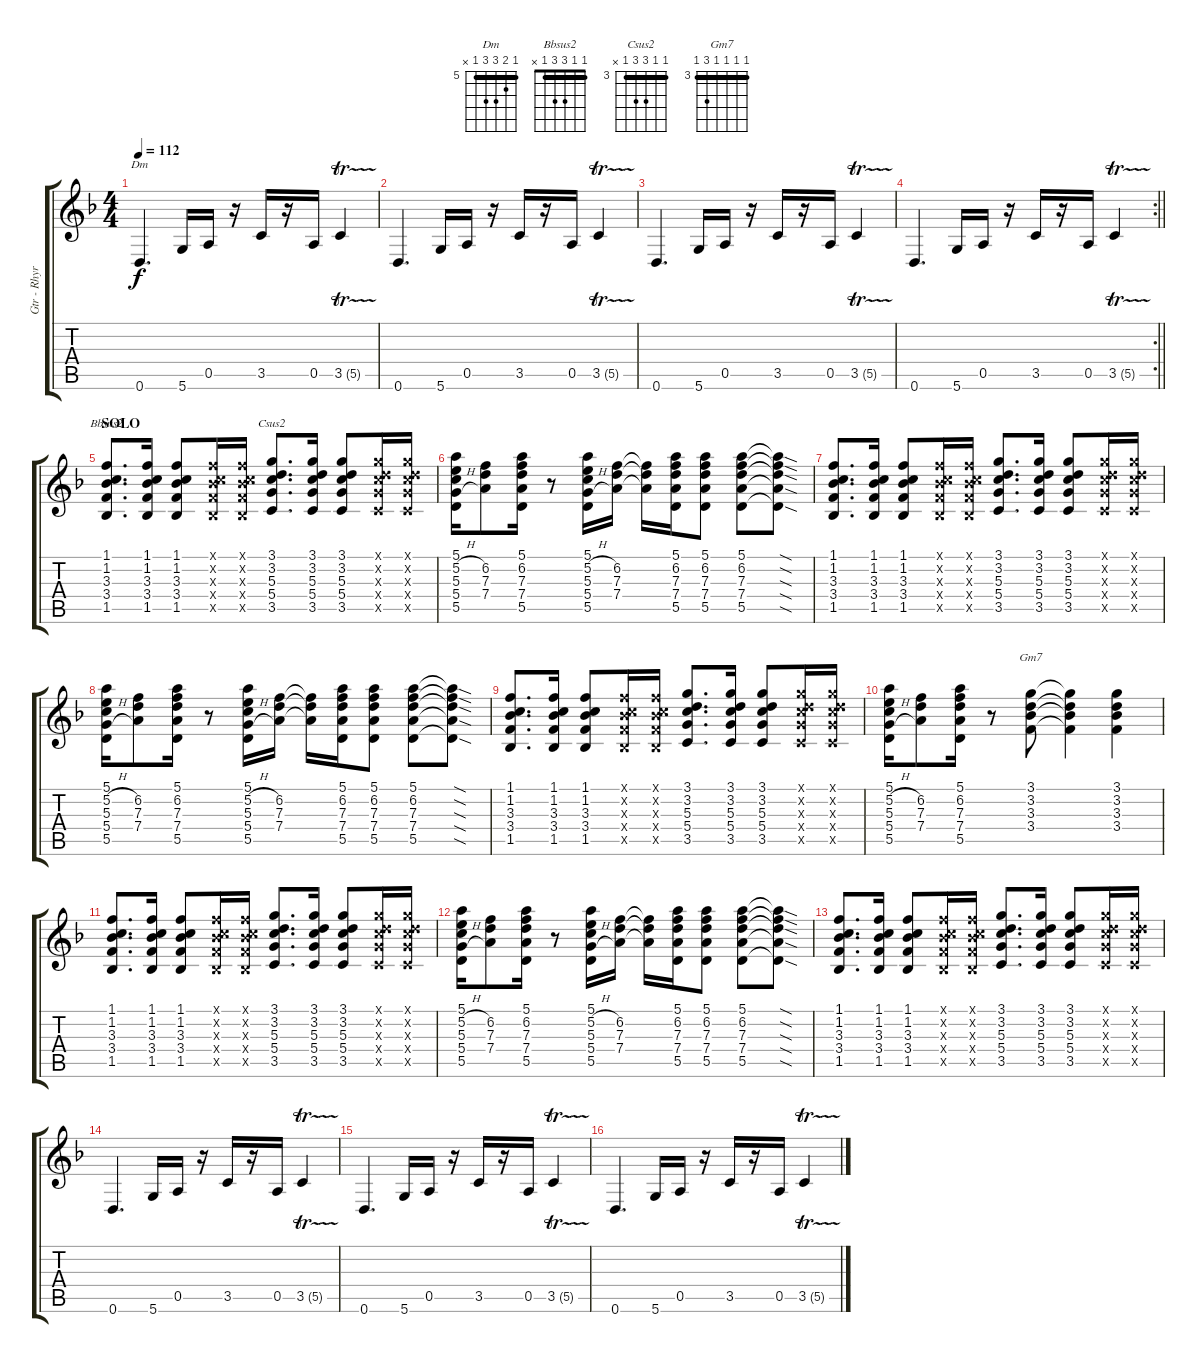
\track ("Gtr - Rhyrthm" "Gtr - Rhyr") {instrument overdrivenguitar}
\staff {score tabs}
\tuning (E4 B3 G3 D3 A2 D2) {hide}
\chord ("Dm" 5 6 7 7 5 x) {firstfret 5 barre 5}
\chord ("Bbsus2" 1 1 3 3 1 x) {barre 1}
\chord ("Csus2" 3 3 5 5 3 x) {firstfret 3 barre 3}
\chord ("Gm7" 3 3 3 3 5 3) {firstfret 3 barre 3}
\ts (4 4)
\tempo 112
\clef g2
\ks dminor
0.6.4{d ch "Dm" dy f} 5.6.16 0.5.16 r.16 3.5.16 r.16 0.5.16 3.5{tr (5 32)}.4 |
0.6.4{d} 5.6.16 0.5.16 r.16 3.5.16 r.16 0.5.16 3.5{tr (5 32)}.4 |
0.6.4{d} 5.6.16 0.5.16 r.16 3.5.16 r.16 0.5.16 3.5{tr (5 32)}.4 |
\rc 2
\barLineRight lightlight
0.6.4{d} 5.6.16 0.5.16 r.16 3.5.16 r.16 0.5.16 3.5{tr (5 32)}.4 |
\section ("" "SOLO")
(1.1 1.2 3.3 3.4 1.5).8{d ch "Bbsus2"} (1.1 1.2 3.3 3.4 1.5).16 (1.1 1.2 3.3 3.4 1.5).8 (1.1{x} 1.2{x} 3.3{x} 3.4{x} 1.5{x}).16 (1.1{x} 1.2{x} 3.3{x} 3.4{x} 1.5{x}).16 (3.1 3.2 5.3 5.4 3.5).8{d ch "Csus2"} (3.1 3.2 5.3 5.4 3.5).16 (3.1 3.2 5.3 5.4 3.5).8 (3.1{x} 3.2{x} 5.3{x} 5.4{x} 3.5{x}).16 (3.1{x} 3.2{x} 5.3{x} 5.4{x} 3.5{x}).16 |
(5.1 5.2{h} 5.3{h} 5.4{h} 5.5).16 (6.2 7.3 7.4).8 (5.1 6.2 7.3 7.4 5.5).16 r.8 (5.1 5.2{h} 5.3{h} 5.4{h} 5.5).16 (6.2 7.3 7.4).16 (6.2{t} 7.3{t} 7.4{t}).16 (5.1 6.2 7.3 7.4 5.5).16 (5.1 6.2 7.3 7.4 5.5).8 (5.1 6.2 7.3 7.4 5.5).8 (5.1{sod t} 6.2{sod t} 7.3{sod t} 7.4{sod t} 5.5{sod t}).8 |
(1.1 1.2 3.3 3.4 1.5).8{d} (1.1 1.2 3.3 3.4 1.5).16 (1.1 1.2 3.3 3.4 1.5).8 (1.1{x} 1.2{x} 3.3{x} 3.4{x} 1.5{x}).16 (1.1{x} 1.2{x} 3.3{x} 3.4{x} 1.5{x}).16 (3.1 3.2 5.3 5.4 3.5).8{d} (3.1 3.2 5.3 5.4 3.5).16 (3.1 3.2 5.3 5.4 3.5).8 (3.1{x} 3.2{x} 5.3{x} 5.4{x} 3.5{x}).16 (3.1{x} 3.2{x} 5.3{x} 5.4{x} 3.5{x}).16 |
(5.1 5.2{h} 5.3{h} 5.4{h} 5.5).16 (6.2 7.3 7.4).8 (5.1 6.2 7.3 7.4 5.5).16 r.8 (5.1 5.2{h} 5.3{h} 5.4{h} 5.5).16 (6.2 7.3 7.4).16 (6.2{t} 7.3{t} 7.4{t}).16 (5.1 6.2 7.3 7.4 5.5).16 (5.1 6.2 7.3 7.4 5.5).8 (5.1 6.2 7.3 7.4 5.5).8 (5.1{sod t} 6.2{sod t} 7.3{sod t} 7.4{sod t} 5.5{sod t}).8 |
(1.1 1.2 3.3 3.4 1.5).8{d} (1.1 1.2 3.3 3.4 1.5).16 (1.1 1.2 3.3 3.4 1.5).8 (1.1{x} 1.2{x} 3.3{x} 3.4{x} 1.5{x}).16 (1.1{x} 1.2{x} 3.3{x} 3.4{x} 1.5{x}).16 (3.1 3.2 5.3 5.4 3.5).8{d} (3.1 3.2 5.3 5.4 3.5).16 (3.1 3.2 5.3 5.4 3.5).8 (3.1{x} 3.2{x} 5.3{x} 5.4{x} 3.5{x}).16 (3.1{x} 3.2{x} 5.3{x} 5.4{x} 3.5{x}).16 |
(5.1 5.2{h} 5.3{h} 5.4{h} 5.5).16 (6.2 7.3 7.4).8 (5.1 6.2 7.3 7.4 5.5).16 r.8 (3.1 3.2 3.3 3.4).8{ch "Gm7"} (3.1{t} 3.2{t} 3.3{t} 3.4{t}).4 (3.1 3.2 3.3 3.4).4 |
(1.1 1.2 3.3 3.4 1.5).8{d} (1.1 1.2 3.3 3.4 1.5).16 (1.1 1.2 3.3 3.4 1.5).8 (1.1{x} 1.2{x} 3.3{x} 3.4{x} 1.5{x}).16 (1.1{x} 1.2{x} 3.3{x} 3.4{x} 1.5{x}).16 (3.1 3.2 5.3 5.4 3.5).8{d} (3.1 3.2 5.3 5.4 3.5).16 (3.1 3.2 5.3 5.4 3.5).8 (3.1{x} 3.2{x} 5.3{x} 5.4{x} 3.5{x}).16 (3.1{x} 3.2{x} 5.3{x} 5.4{x} 3.5{x}).16 |
(5.1 5.2{h} 5.3{h} 5.4{h} 5.5).16 (6.2 7.3 7.4).8 (5.1 6.2 7.3 7.4 5.5).16 r.8 (5.1 5.2{h} 5.3{h} 5.4{h} 5.5).16 (6.2 7.3 7.4).16 (6.2{t} 7.3{t} 7.4{t}).16 (5.1 6.2 7.3 7.4 5.5).16 (5.1 6.2 7.3 7.4 5.5).8 (5.1 6.2 7.3 7.4 5.5).8 (5.1{sod t} 6.2{sod t} 7.3{sod t} 7.4{sod t} 5.5{sod t}).8 |
(1.1 1.2 3.3 3.4 1.5).8{d} (1.1 1.2 3.3 3.4 1.5).16 (1.1 1.2 3.3 3.4 1.5).8 (1.1{x} 1.2{x} 3.3{x} 3.4{x} 1.5{x}).16 (1.1{x} 1.2{x} 3.3{x} 3.4{x} 1.5{x}).16 (3.1 3.2 5.3 5.4 3.5).8{d} (3.1 3.2 5.3 5.4 3.5).16 (3.1 3.2 5.3 5.4 3.5).8 (3.1{x} 3.2{x} 5.3{x} 5.4{x} 3.5{x}).16 (3.1{x} 3.2{x} 5.3{x} 5.4{x} 3.5{x}).16 |
0.6.4{d} 5.6.16 0.5.16 r.16 3.5.16 r.16 0.5.16 3.5{tr (5 32)}.4 |
0.6.4{d} 5.6.16 0.5.16 r.16 3.5.16 r.16 0.5.16 3.5{tr (5 32)}.4 |
0.6.4{d} 5.6.16 0.5.16 r.16 3.5.16 r.16 0.5.16 3.5{tr (5 32)}.4
